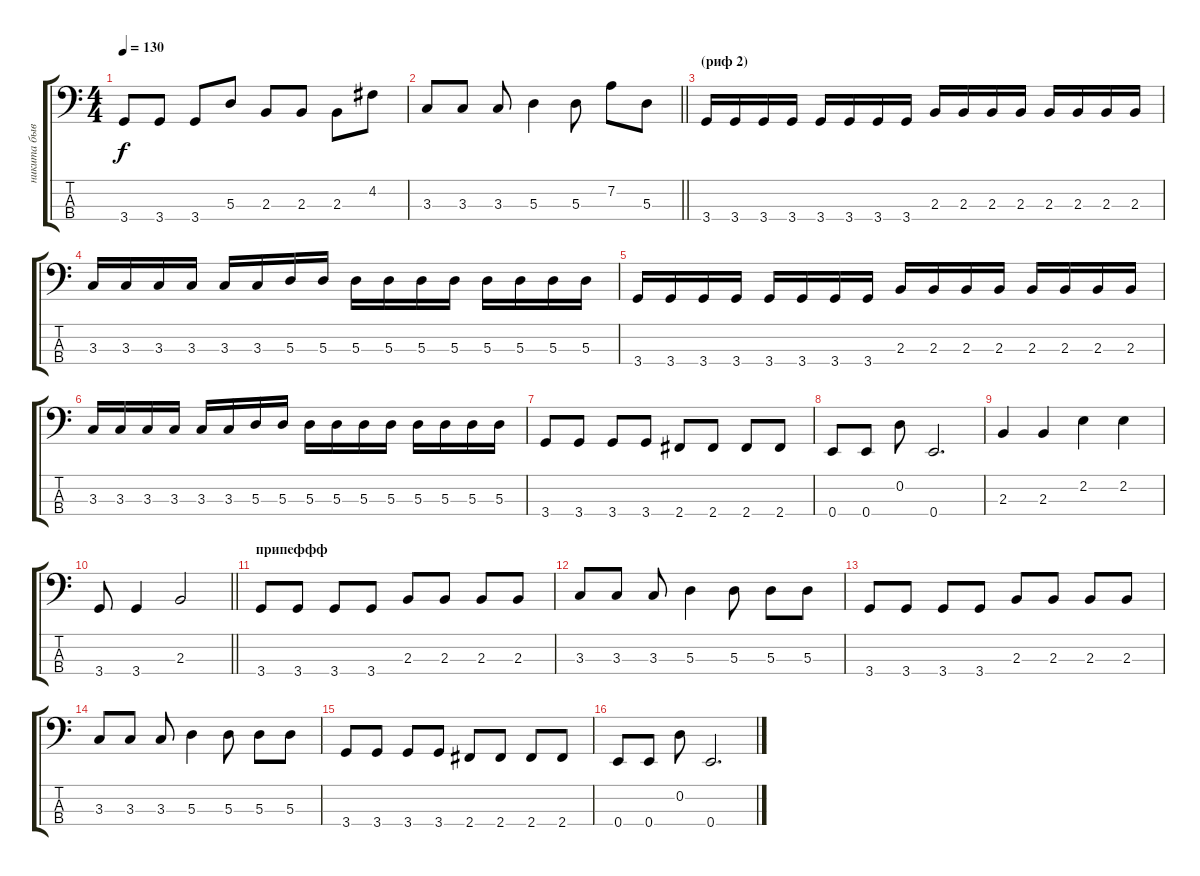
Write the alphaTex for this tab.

\track ("никита бывалый" "никита быв") {instrument electricbasspick}
\staff {score tabs}
\tuning (G2 D2 A1 E1) {hide}
\ts (4 4)
\tempo 130
\clef f4
\ks c
3.4.8{dy f} 3.4.8 3.4.8 5.3.8 2.3.8 2.3.8 2.3.8 4.2.8 |
\barLineRight lightlight
3.3.8 3.3.8 3.3.8 5.3.4 5.3.8 7.2.8 5.3.8 |
\section ("" "(риф 2)")
3.4.16 3.4.16 3.4.16 3.4.16 3.4.16 3.4.16 3.4.16 3.4.16 2.3.16 2.3.16 2.3.16 2.3.16 2.3.16 2.3.16 2.3.16 2.3.16 |
3.3.16 3.3.16 3.3.16 3.3.16 3.3.16 3.3.16 5.3.16 5.3.16 5.3.16 5.3.16 5.3.16 5.3.16 5.3.16 5.3.16 5.3.16 5.3.16 |
3.4.16 3.4.16 3.4.16 3.4.16 3.4.16 3.4.16 3.4.16 3.4.16 2.3.16 2.3.16 2.3.16 2.3.16 2.3.16 2.3.16 2.3.16 2.3.16 |
3.3.16 3.3.16 3.3.16 3.3.16 3.3.16 3.3.16 5.3.16 5.3.16 5.3.16 5.3.16 5.3.16 5.3.16 5.3.16 5.3.16 5.3.16 5.3.16 |
3.4.8 3.4.8 3.4.8 3.4.8 2.4.8 2.4.8 2.4.8 2.4.8 |
0.4.8 0.4.8 0.2.8 0.4.2{d} |
2.3.4 2.3.4 2.2.4 2.2.4 |
\barLineRight lightlight
3.4.8 3.4.4 2.3.2 |
\section ("" "припеффф")
3.4.8 3.4.8 3.4.8 3.4.8 2.3.8 2.3.8 2.3.8 2.3.8 |
3.3.8 3.3.8 3.3.8 5.3.4 5.3.8 5.3.8 5.3.8 |
3.4.8 3.4.8 3.4.8 3.4.8 2.3.8 2.3.8 2.3.8 2.3.8 |
3.3.8 3.3.8 3.3.8 5.3.4 5.3.8 5.3.8 5.3.8 |
3.4.8 3.4.8 3.4.8 3.4.8 2.4.8 2.4.8 2.4.8 2.4.8 |
0.4.8 0.4.8 0.2.8 0.4.2{d}
